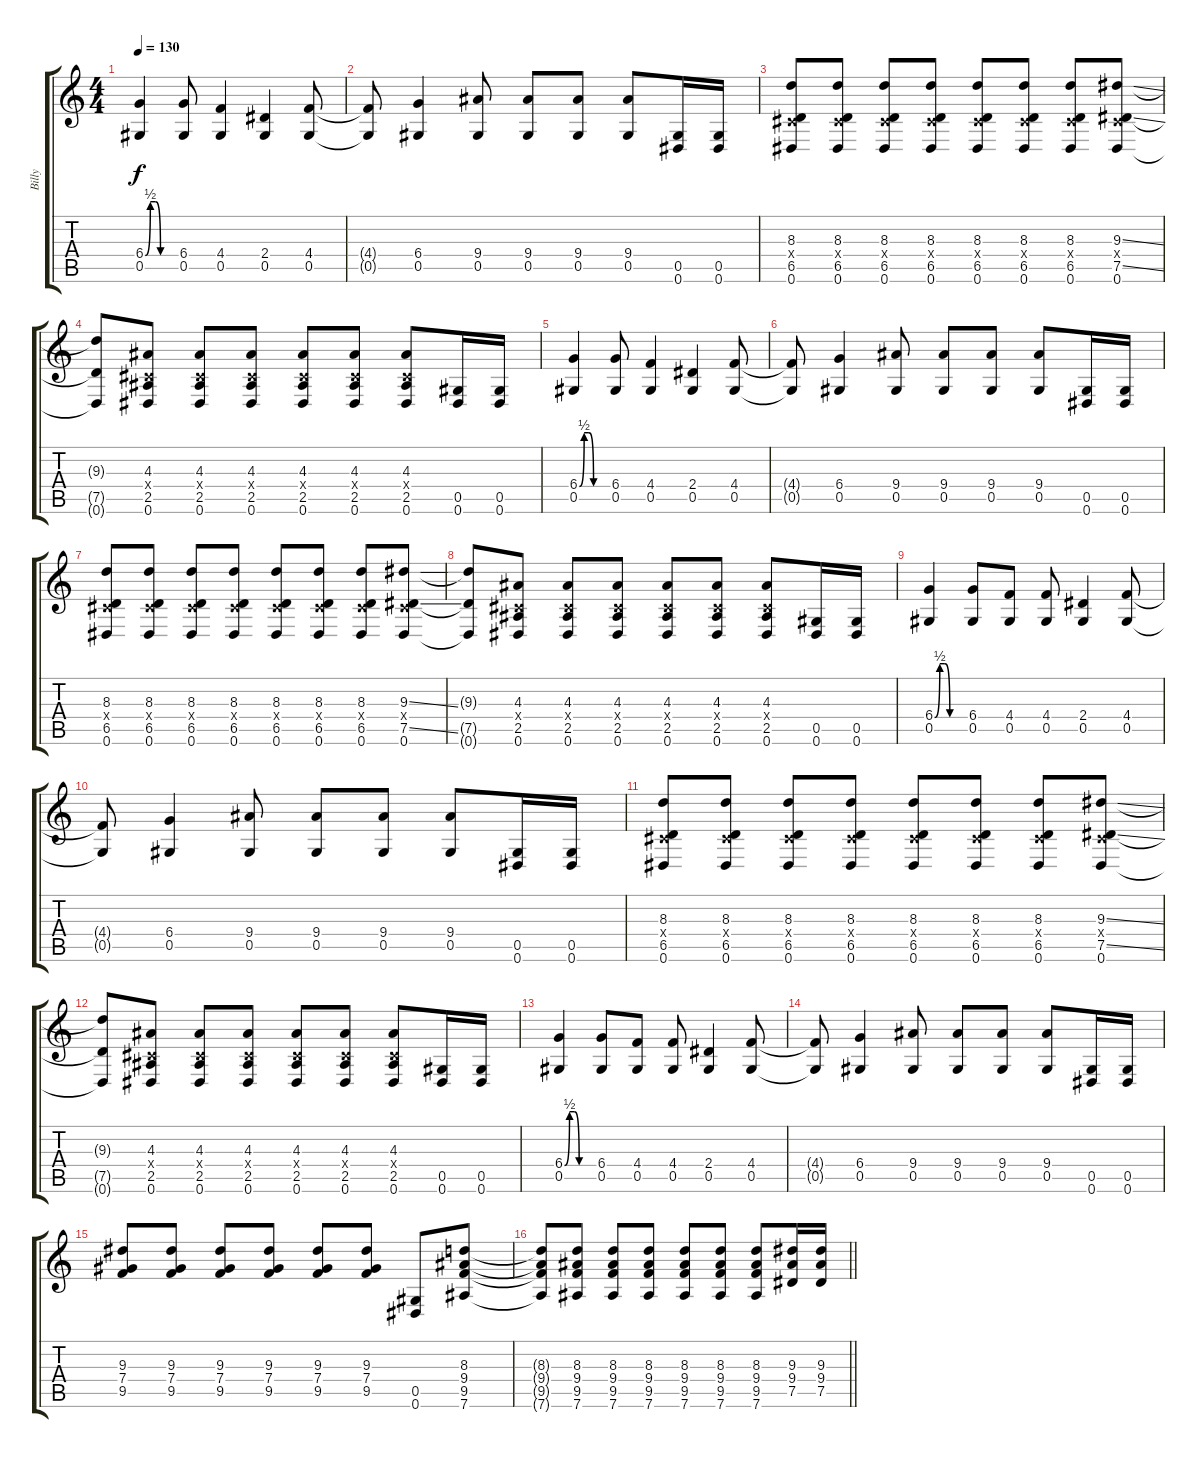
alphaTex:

\track ("Billy" "Billy") {instrument electricguitarjazz}
\staff {score tabs}
\tuning (Eb4 Bb3 Gb3 Db3 Ab2 Eb2) {hide}
\ts (4 4)
\tempo 130
\clef g2
\ks c
(6.4{be (custom 0 0 10 2 20 2 30 0 60 0)} 0.5).4{dy f} (6.4 0.5).8 (4.4 0.5).4 (2.4 0.5).4 (4.4 0.5).8 |
(4.4{t} 0.5{t}).8 (6.4 0.5).4 (9.4 0.5).8 (9.4 0.5).8 (9.4 0.5).8 (9.4 0.5).8 (0.5 0.6).16 (0.5 0.6).16 |
(8.3 0.4{x} 6.5 0.6).8 (8.3 0.4{x} 6.5 0.6).8 (8.3 0.4{x} 6.5 0.6).8 (8.3 0.4{x} 6.5 0.6).8 (8.3 0.4{x} 6.5 0.6).8 (8.3 0.4{x} 6.5 0.6).8 (8.3 0.4{x} 6.5 0.6).8 (9.3{ss} 0.4{x} 7.5{ss} 0.6).8 |
(9.3{t} 7.5{t} 0.6{t}).8 (4.3 0.4{x} 2.5 0.6).8 (4.3 0.4{x} 2.5 0.6).8 (4.3 0.4{x} 2.5 0.6).8 (4.3 0.4{x} 2.5 0.6).8 (4.3 0.4{x} 2.5 0.6).8 (4.3 0.4{x} 2.5 0.6).8 (0.5 0.6).16 (0.5 0.6).16 |
(6.4{be (custom 0 0 10 2 20 2 30 0 60 0)} 0.5).4 (6.4 0.5).8 (4.4 0.5).4 (2.4 0.5).4 (4.4 0.5).8 |
(4.4{t} 0.5{t}).8 (6.4 0.5).4 (9.4 0.5).8 (9.4 0.5).8 (9.4 0.5).8 (9.4 0.5).8 (0.5 0.6).16 (0.5 0.6).16 |
(8.3 0.4{x} 6.5 0.6).8 (8.3 0.4{x} 6.5 0.6).8 (8.3 0.4{x} 6.5 0.6).8 (8.3 0.4{x} 6.5 0.6).8 (8.3 0.4{x} 6.5 0.6).8 (8.3 0.4{x} 6.5 0.6).8 (8.3 0.4{x} 6.5 0.6).8 (9.3{ss} 0.4{x} 7.5{ss} 0.6).8 |
(9.3{t} 7.5{t} 0.6{t}).8 (4.3 0.4{x} 2.5 0.6).8 (4.3 0.4{x} 2.5 0.6).8 (4.3 0.4{x} 2.5 0.6).8 (4.3 0.4{x} 2.5 0.6).8 (4.3 0.4{x} 2.5 0.6).8 (4.3 0.4{x} 2.5 0.6).8 (0.5 0.6).16 (0.5 0.6).16 |
(6.4{be (custom 0 0 10 2 20 2 30 0 60 0)} 0.5).4 (6.4 0.5).8 (4.4 0.5).8 (4.4 0.5).8 (2.4 0.5).4 (4.4 0.5).8 |
(4.4{t} 0.5{t}).8 (6.4 0.5).4 (9.4 0.5).8 (9.4 0.5).8 (9.4 0.5).8 (9.4 0.5).8 (0.5 0.6).16 (0.5 0.6).16 |
(8.3 0.4{x} 6.5 0.6).8 (8.3 0.4{x} 6.5 0.6).8 (8.3 0.4{x} 6.5 0.6).8 (8.3 0.4{x} 6.5 0.6).8 (8.3 0.4{x} 6.5 0.6).8 (8.3 0.4{x} 6.5 0.6).8 (8.3 0.4{x} 6.5 0.6).8 (9.3{ss} 0.4{x} 7.5{ss} 0.6).8 |
(9.3{t} 7.5{t} 0.6{t}).8 (4.3 0.4{x} 2.5 0.6).8 (4.3 0.4{x} 2.5 0.6).8 (4.3 0.4{x} 2.5 0.6).8 (4.3 0.4{x} 2.5 0.6).8 (4.3 0.4{x} 2.5 0.6).8 (4.3 0.4{x} 2.5 0.6).8 (0.5 0.6).16 (0.5 0.6).16 |
(6.4{be (custom 0 0 10 2 20 2 30 0 60 0)} 0.5).4 (6.4 0.5).8 (4.4 0.5).8 (4.4 0.5).8 (2.4 0.5).4 (4.4 0.5).8 |
(4.4{t} 0.5{t}).8 (6.4 0.5).4 (9.4 0.5).8 (9.4 0.5).8 (9.4 0.5).8 (9.4 0.5).8 (0.5 0.6).16 (0.5 0.6).16 |
(9.3 7.4 9.5).8 (9.3 7.4 9.5).8 (9.3 7.4 9.5).8 (9.3 7.4 9.5).8 (9.3 7.4 9.5).8 (9.3 7.4 9.5).8 (0.5 0.6).8 (8.3 9.4 9.5 7.6).8 |
\barLineRight lightlight
(8.3{t} 9.4{t} 9.5{t} 7.6{t}).8 (8.3 9.4 9.5 7.6).8 (8.3 9.4 9.5 7.6).8 (8.3 9.4 9.5 7.6).8 (8.3 9.4 9.5 7.6).8 (8.3 9.4 9.5 7.6).8 (8.3 9.4 9.5 7.6).8 (9.3 9.4 7.5).16 (9.3 9.4 7.5).16
